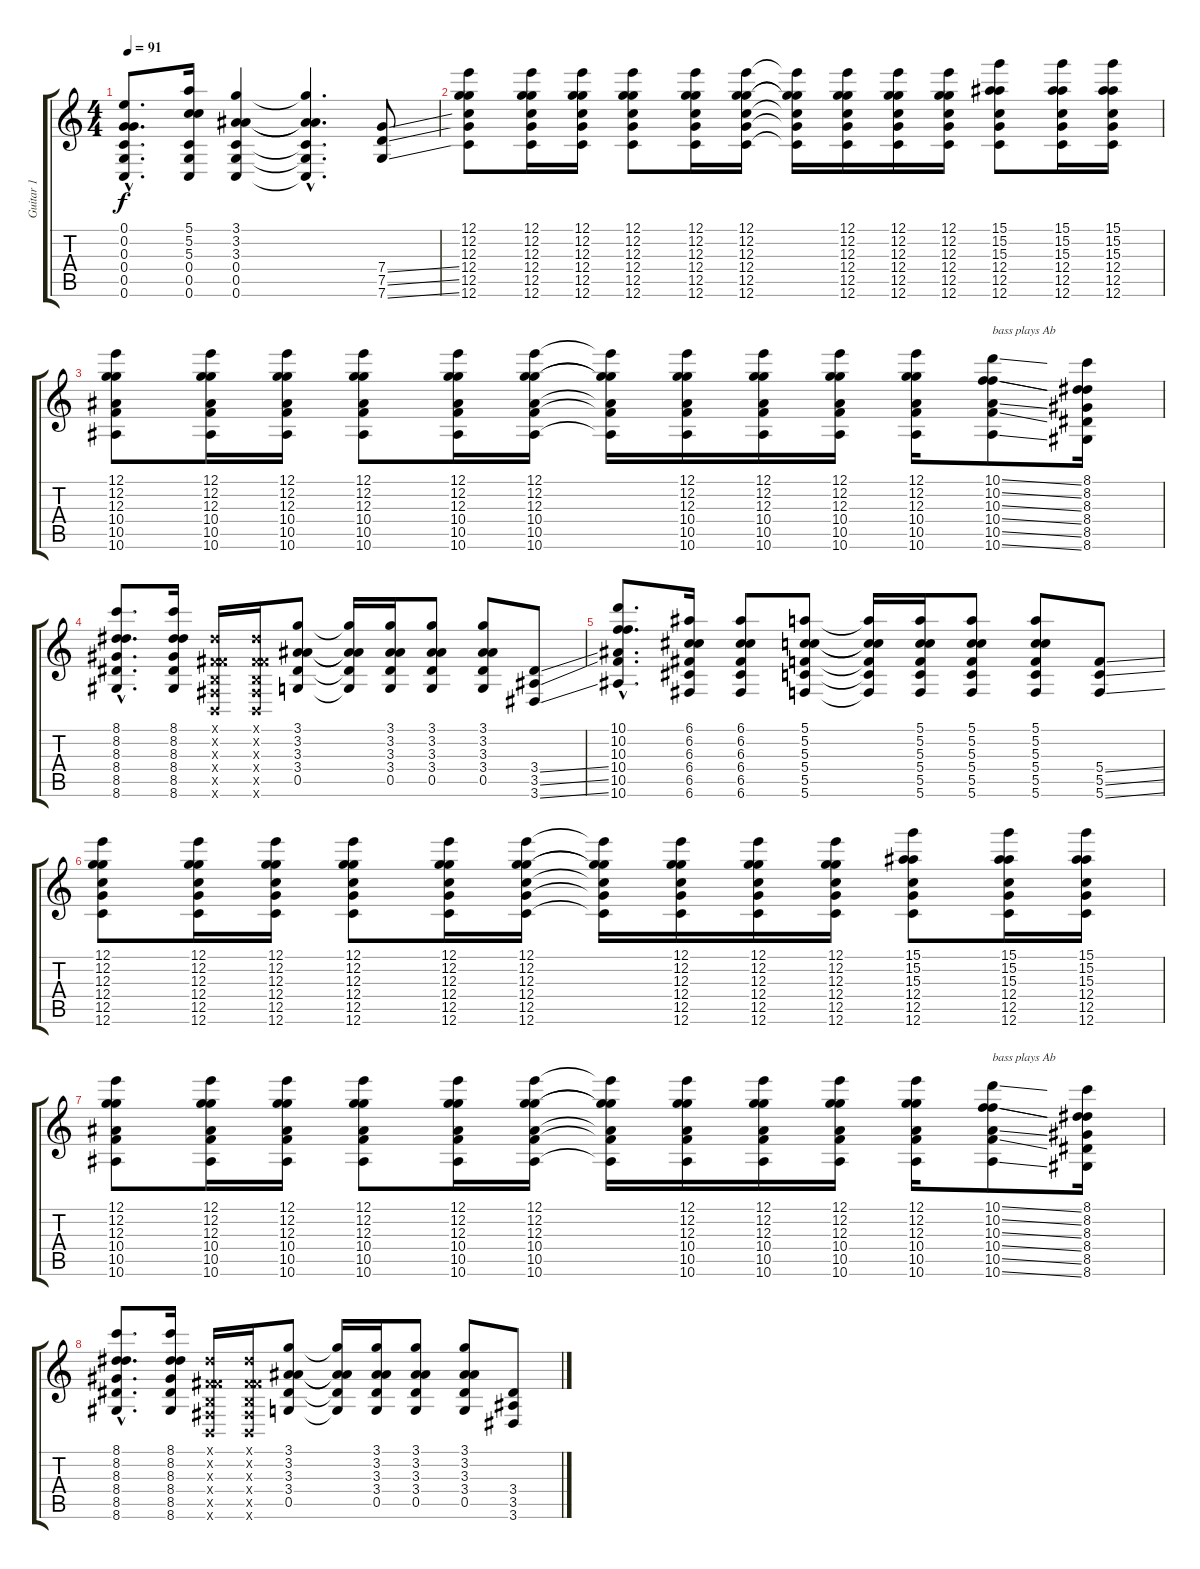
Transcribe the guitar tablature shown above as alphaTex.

\track ("Guitar 1" "Guitar 1") {instrument acousticguitarsteel}
\staff {score tabs}
\tuning (E4 G3 G3 C3 G2 C2) {hide}
\ts (4 4)
\tempo 91
\clef g2
\ks c
(0.1{hac} 0.2{hac} 0.3{hac} 0.4{hac} 0.5{hac} 0.6{hac}).8{d dy f} (5.1 5.2 5.3 0.4 0.5 0.6).16 (3.1 3.2 3.3 0.4 0.5 0.6).4 (3.1{hac t} 3.2{hac t} 3.3{hac t} 0.4{hac t} 0.5{hac t} 0.6{hac t}).4{d} (7.4{ss} 7.5{ss} 7.6{ss}).8 |
(12.1 12.2 12.3 12.4 12.5 12.6).8 (12.1 12.2 12.3 12.4 12.5 12.6).16 (12.1 12.2 12.3 12.4 12.5 12.6).16 (12.1 12.2 12.3 12.4 12.5 12.6).8 (12.1 12.2 12.3 12.4 12.5 12.6).16 (12.1 12.2 12.3 12.4 12.5 12.6).16 (12.1{t} 12.2{t} 12.3{t} 12.4{t} 12.5{t} 12.6{t}).16 (12.1 12.2 12.3 12.4 12.5 12.6).16 (12.1 12.2 12.3 12.4 12.5 12.6).16 (12.1 12.2 12.3 12.4 12.5 12.6).16 (15.1 15.2 15.3 12.4 12.5 12.6).8 (15.1 15.2 15.3 12.4 12.5 12.6).16 (15.1 15.2 15.3 12.4 12.5 12.6).16 |
(12.1 12.2 12.3 10.4 10.5 10.6).8 (12.1 12.2 12.3 10.4 10.5 10.6).16 (12.1 12.2 12.3 10.4 10.5 10.6).16 (12.1 12.2 12.3 10.4 10.5 10.6).8 (12.1 12.2 12.3 10.4 10.5 10.6).16 (12.1 12.2 12.3 10.4 10.5 10.6).16 (12.1{t} 12.2{t} 12.3{t} 10.4{t} 10.5{t} 10.6{t}).16 (12.1 12.2 12.3 10.4 10.5 10.6).16 (12.1 12.2 12.3 10.4 10.5 10.6).16 (12.1 12.2 12.3 10.4 10.5 10.6).16 (12.1 12.2 12.3 10.4 10.5 10.6).16 (10.1{ss} 10.2{ss} 10.3{ss} 10.4{ss} 10.5{ss} 10.6{ss}).8{txt "bass plays Ab"} (8.1 8.2 8.3 8.4 8.5 8.6).16 |
(8.1{hac} 8.2{hac} 8.3{hac} 8.4{hac} 8.5{hac} 8.6{hac}).8{d} (8.1 8.2 8.3 8.4 8.5 8.6).16 (-1.1{x} -1.2{x} -1.3{x} -1.4{x} -1.5{x} -1.6{x}).16 (-1.1{x} -1.2{x} -1.3{x} -1.4{x} -1.5{x} -1.6{x}).16 (3.1 3.2 3.3 3.4 0.5).8 (3.1{t} 3.2{t} 3.3{t} 3.4{t} 0.5{t}).16 (3.1 3.2 3.3 3.4 0.5).16 (3.1 3.2 3.3 3.4 0.5).8 (3.1 3.2 3.3 3.4 0.5).8 (3.4{ss} 3.5{ss} 3.6{ss}).8 |
(10.1{hac} 10.2{hac} 10.3{hac} 10.4{hac} 10.5{hac} 10.6{hac}).8{d} (6.1 6.2 6.3 6.4 6.5 6.6).16 (6.1 6.2 6.3 6.4 6.5 6.6).8 (5.1 5.2 5.3 5.4 5.5 5.6).8 (5.1{t} 5.2{t} 5.3{t} 5.4{t} 5.5{t} 5.6{t}).16 (5.1 5.2 5.3 5.4 5.5 5.6).16 (5.1 5.2 5.3 5.4 5.5 5.6).8 (5.1 5.2 5.3 5.4 5.5 5.6).8 (5.4{ss} 5.5{ss} 5.6{ss}).8 |
(12.1 12.2 12.3 12.4 12.5 12.6).8 (12.1 12.2 12.3 12.4 12.5 12.6).16 (12.1 12.2 12.3 12.4 12.5 12.6).16 (12.1 12.2 12.3 12.4 12.5 12.6).8 (12.1 12.2 12.3 12.4 12.5 12.6).16 (12.1 12.2 12.3 12.4 12.5 12.6).16 (12.1{t} 12.2{t} 12.3{t} 12.4{t} 12.5{t} 12.6{t}).16 (12.1 12.2 12.3 12.4 12.5 12.6).16 (12.1 12.2 12.3 12.4 12.5 12.6).16 (12.1 12.2 12.3 12.4 12.5 12.6).16 (15.1 15.2 15.3 12.4 12.5 12.6).8 (15.1 15.2 15.3 12.4 12.5 12.6).16 (15.1 15.2 15.3 12.4 12.5 12.6).16 |
(12.1 12.2 12.3 10.4 10.5 10.6).8 (12.1 12.2 12.3 10.4 10.5 10.6).16 (12.1 12.2 12.3 10.4 10.5 10.6).16 (12.1 12.2 12.3 10.4 10.5 10.6).8 (12.1 12.2 12.3 10.4 10.5 10.6).16 (12.1 12.2 12.3 10.4 10.5 10.6).16 (12.1{t} 12.2{t} 12.3{t} 10.4{t} 10.5{t} 10.6{t}).16 (12.1 12.2 12.3 10.4 10.5 10.6).16 (12.1 12.2 12.3 10.4 10.5 10.6).16 (12.1 12.2 12.3 10.4 10.5 10.6).16 (12.1 12.2 12.3 10.4 10.5 10.6).16 (10.1{ss} 10.2{ss} 10.3{ss} 10.4{ss} 10.5{ss} 10.6{ss}).8{txt "bass plays Ab"} (8.1 8.2 8.3 8.4 8.5 8.6).16 |
(8.1{hac} 8.2{hac} 8.3{hac} 8.4{hac} 8.5{hac} 8.6{hac}).8{d} (8.1 8.2 8.3 8.4 8.5 8.6).16 (-1.1{x} -1.2{x} -1.3{x} -1.4{x} -1.5{x} -1.6{x}).16 (-1.1{x} -1.2{x} -1.3{x} -1.4{x} -1.5{x} -1.6{x}).16 (3.1 3.2 3.3 3.4 0.5).8 (3.1{t} 3.2{t} 3.3{t} 3.4{t} 0.5{t}).16 (3.1 3.2 3.3 3.4 0.5).16 (3.1 3.2 3.3 3.4 0.5).8 (3.1 3.2 3.3 3.4 0.5).8 (3.4{ss} 3.5{ss} 3.6{ss}).8
